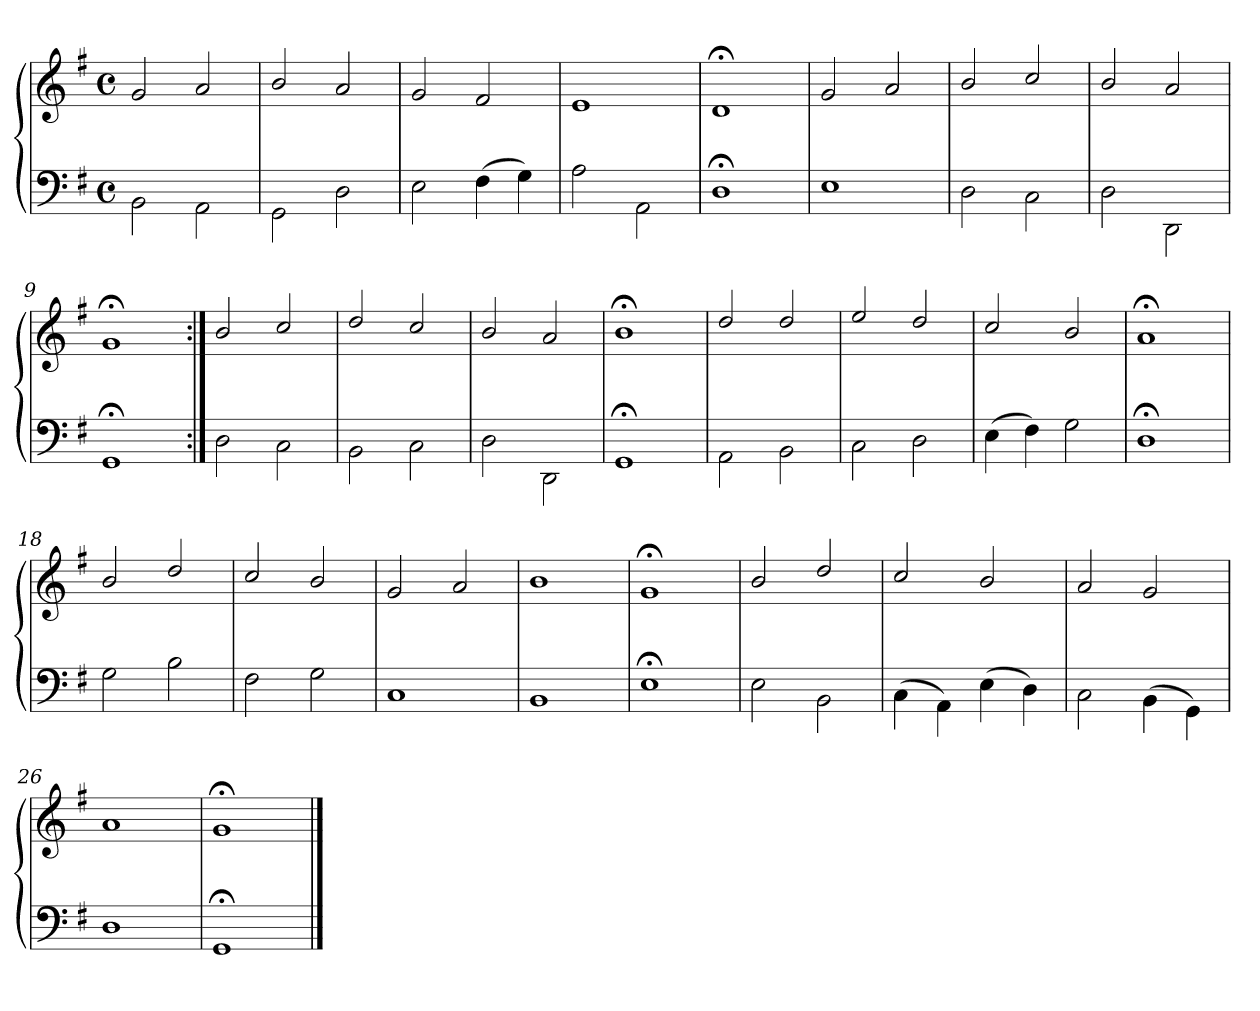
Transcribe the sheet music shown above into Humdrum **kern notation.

**kern	**kern
*part1	*part1
*staff2	*staff1
*clefF4	*clefG2
*k[f#]	*k[f#]
*M4/4	*M4/4
*met(c)	*met(c)
=1	=1
2BB\	2g/
2AA\	2a/
=2	=2
2GG\	2b/
2D\	2a/
=3	=3
2E\	2g/
(4F#\	2f#/
4G\)	.
=4	=4
2A\	1e/
2AA\	.
=5	=5
1D;\	1d;</
=6	=6
1E\	2g/
.	2a/
=7	=7
2D\	2b/
2C\	2cc/
=8	=8
2D\	2b/
2DD\	2a/
=9	=9
1GG;\	1g;</
!!LO:PB:g=z
=10:|!	=10:|!
2D\	2b/
2C\	2cc/
=11	=11
2BB\	2dd/
2C\	2cc/
=12	=12
2D\	2b/
2DD\	2a/
=13	=13
1GG;\	1b;</
=14	=14
2AA\	2dd/
2BB\	2dd/
=15	=15
2C\	2ee/
2D\	2dd/
=16	=16
(4E\	2cc/
4F#\)	.
2G\	2b/
=17	=17
1D;\	1a;</
!!LO:LB:g=z
=18	=18
2G\	2b/
2B\	2dd/
=19	=19
2F#\	2cc/
2G\	2b/
=20	=20
1C\	2g/
.	2a/
=21	=21
1BB\	1b/
=22	=22
1E;\	1g;</
=23	=23
2E\	2b/
2BB\	2dd/
=24	=24
(4C\	2cc/
4AA\)	.
(4E\	2b/
4D\)	.
=25	=25
2C\	2a/
(4BB\	2g/
4GG\)	.
=26	=26
1D\	1a/
=27	=27
1GG;\	1g;</
==	==
*-	*-
